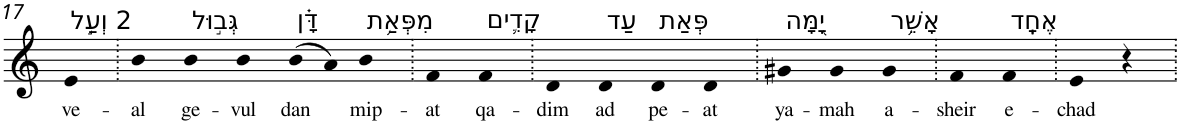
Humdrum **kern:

**kern	**text
*part1	*part1
*staff1	*staff1
*I"Piano	*
*I'Pno	*
!!LO:PB:g=z
*clefG2	*
*k[]	*
=17	=17
!LO:TX:a:t=2 וְעַ֣ל	!
!	!LO:LY:b
4e	ve-
=18.	=18.
!	!LO:LY:b
4b	-al
!LO:TX:a:t=גְּב֣וּל	!
!	!LO:LY:b
4b	ge-
!	!LO:LY:b
4b	-vul
!LO:TX:a:t=דָּ֗ן	!
!	!LO:LY:b
(>8b	dan
8a)	.
!LO:TX:a:t=מִפְּאַ֥ת	!
!	!LO:LY:b
4b	mip-
=19.	=19.
!	!LO:LY:b
4f	-at
!LO:TX:a:t=קָדִ֛ים	!
!	!LO:LY:b
4f	qa-
=20.	=20.
!	!LO:LY:b
4d	-dim
!LO:TX:a:t=עַד	!
!	!LO:LY:b
4d	ad
!LO:TX:a:t=פְּאַת	!
!	!LO:LY:b
4d	pe-
!	!LO:LY:b
4d	-at
=21.	=21.
!LO:TX:a:t=יָ֖מָּה	!
!	!LO:LY:b
4g#X	ya-
!	!LO:LY:b
4g#	-mah
!LO:TX:a:t=אָשֵׁ֥ר	!
!	!LO:LY:b
4g#	a-
=22.	=22.
!	!LO:LY:b
4f	-sheir
!LO:TX:a:t=אֶחָֽד	!
!	!LO:LY:b
4f	e-
=23.	=23.
!	!LO:LY:b
4e	-chad
4r	.
=.	=.
*-	*-
